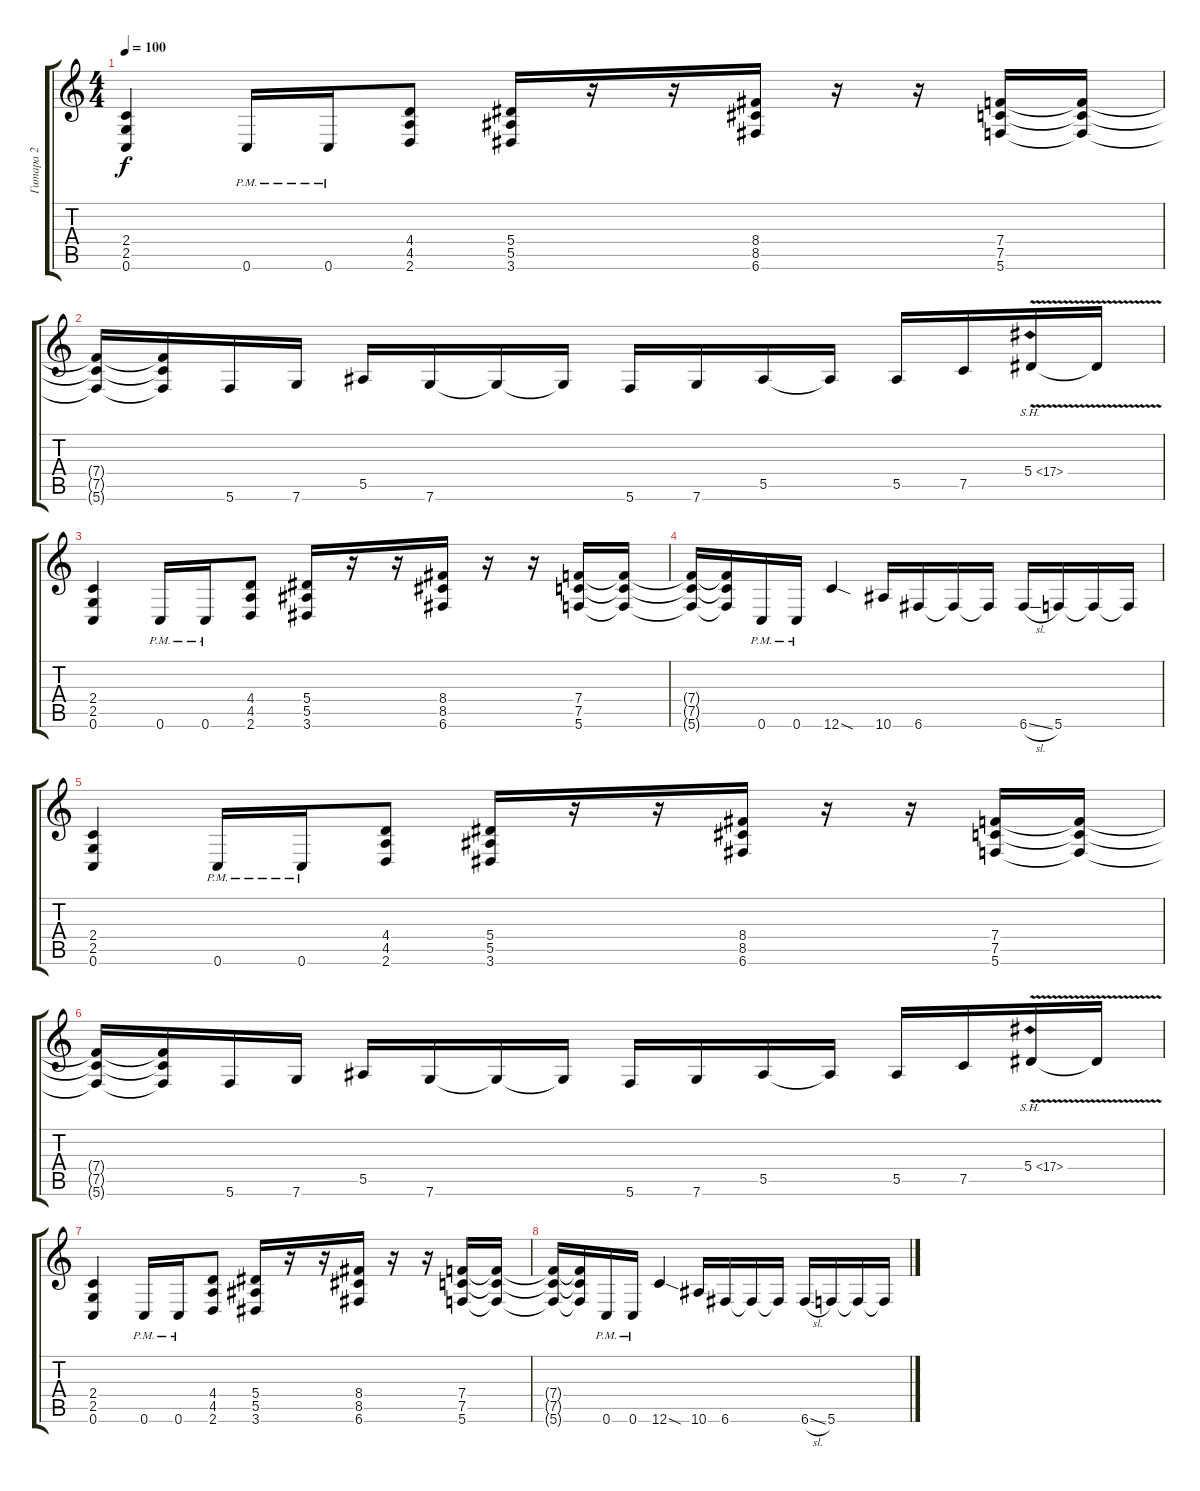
\track ("Гитара 2" "Гитара 2") {instrument distortionguitar}
\staff {score tabs}
\tuning (C4 G3 Eb3 Bb2 F2 C2) {hide}
\ts (4 4)
\tempo 100
\clef g2
\ks c
(2.4 2.5 0.6).4{dy f} 0.6{pm}.16 0.6{pm}.16 (4.4 4.5 2.6).8 (5.4 5.5 3.6).16 r.16 r.16 (8.4 8.5 6.6).16 r.16 r.16 (7.4 7.5 5.6).16 (7.4{t} 7.5{t} 5.6{t}).16 |
(7.4{t} 7.5{t} 5.6{t}).16 (7.4{t} 7.5{t} 5.6{t}).16 5.6.16 7.6.16 5.5.16 7.6.16 7.6{t}.16 7.6{t}.16 5.6.16 7.6.16 5.5.16 5.5{t}.16 5.5.16 7.5.16 5.4{sh 12 v}.16 5.4{t}.16 |
(2.4 2.5 0.6).4 0.6{pm}.16 0.6{pm}.16 (4.4 4.5 2.6).8 (5.4 5.5 3.6).16 r.16 r.16 (8.4 8.5 6.6).16 r.16 r.16 (7.4 7.5 5.6).16 (7.4{t} 7.5{t} 5.6{t}).16 |
(7.4{t} 7.5{t} 5.6{t}).16 (7.4{t} 7.5{t} 5.6{t}).16 0.6{pm}.16 0.6{pm}.16 12.6{sod}.4 10.6.16 6.6.16 6.6{t}.16 6.6{t}.16 6.6{sl}.16 5.6.16 5.6{t}.16 5.6{t}.16 |
(2.4 2.5 0.6).4 0.6{pm}.16 0.6{pm}.16 (4.4 4.5 2.6).8 (5.4 5.5 3.6).16 r.16 r.16 (8.4 8.5 6.6).16 r.16 r.16 (7.4 7.5 5.6).16 (7.4{t} 7.5{t} 5.6{t}).16 |
(7.4{t} 7.5{t} 5.6{t}).16 (7.4{t} 7.5{t} 5.6{t}).16 5.6.16 7.6.16 5.5.16 7.6.16 7.6{t}.16 7.6{t}.16 5.6.16 7.6.16 5.5.16 5.5{t}.16 5.5.16 7.5.16 5.4{sh 12 v}.16 5.4{t}.16 |
(2.4 2.5 0.6).4 0.6{pm}.16 0.6{pm}.16 (4.4 4.5 2.6).8 (5.4 5.5 3.6).16 r.16 r.16 (8.4 8.5 6.6).16 r.16 r.16 (7.4 7.5 5.6).16 (7.4{t} 7.5{t} 5.6{t}).16 |
(7.4{t} 7.5{t} 5.6{t}).16 (7.4{t} 7.5{t} 5.6{t}).16 0.6{pm}.16 0.6{pm}.16 12.6{sod}.4 10.6.16 6.6.16 6.6{t}.16 6.6{t}.16 6.6{sl}.16 5.6.16 5.6{t}.16 5.6{t}.16
